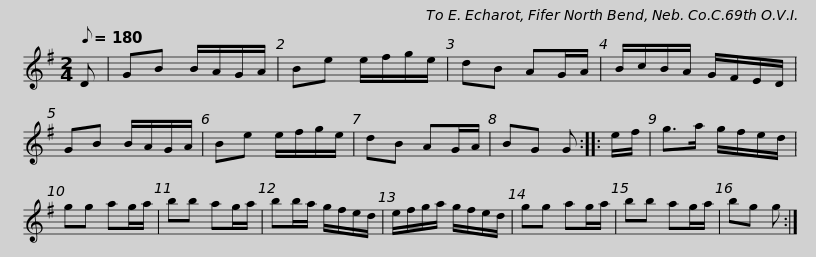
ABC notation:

X:1
L:1/8
Q:1/8=180
M:2/4
I:linebreak $
K:none
V:1 treble transpose="8 "
V:1
[K:G] D | GB B/A/G/A/ | Be e/f/g/e/ | dB AG/A/ | B/c/B/A/ G/F/E/D/ | %5
 GB B/A/G/A/ | Be e/f/g/e/ | dB AG/A/ |$ BG G :: e/f/ | %10
 g>a g/f/e/d/ | gg ag/a/ | bb ag/a/ | bb/a/ g/f/e/d/ | e/f/g/a/ g/f/e/d/ | %15
 gg ag/a/ |$ bb ag/a/ | bg g :| %18
